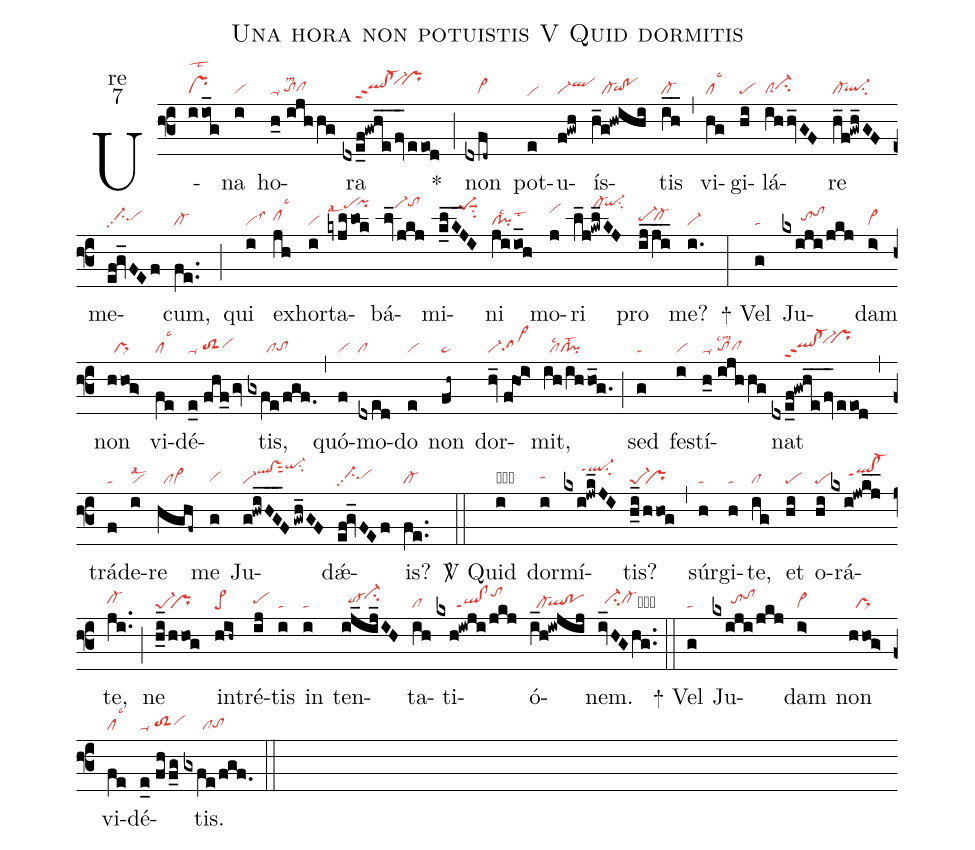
name:Una hora non potuistis V Quid dormitis;
office-part:re;
mode:7;
nabc-lines:1;
%%
(f3) U(iio_g|prlst2)na(i|vi) ho(h_0//ijhhg|ta-/tohglsm2clhg)ra(dxe_f!gwhe__/fv_/eeod|////qlhh!cl-hhppt2``vi-hj``prhj) <sp>*</sp>(;) non(dxfd~|////vi>) pot(e|vihe)u(f!gwh|vi-qlhi)ís(h_g!hwihi|///cl-`qihg!pohg)tis(ih__|cl-) (,) vi(hg|cllsc3)gi(hi|pe)lá(ihhv_GF|clSci-hh)re(h_f!gwh_GF|cl-`ql-hgsu2) me(ef!gv_FEf|//ci-hhpp2vihh)cum,(fe..|cl-) (;) qui(i|vilss3) ex(jh|clhhlsc3)hor(i|vi)ta(kyjllok|pehmlsal7`pihn)bá(lv_jkj|///vi-hmtohn)mi(k_l_K_JI|//////pe-1hlsuu1su2)ni(jiio_h|cl!pilsc2lst3) mo(j|vihk)ri(l_j!kwl_KJ|//////cl-hm`qi-hnsu2) pro(ij_ji__|pe-hh`cl-hh) me?(i.|vi-) (:)
<sp>+</sp> Vel(g|ta) Ju(kxiji/jkj|//////tohhtohj)dam(i>|vi>) non(hho!g>|//pr>) vi(fe|cllsc3)dé(e_0//fhf_/gv|ta-/toS2hgvihh)tis,(gxfe/fgf.|//////cltohg) (,) quó(f|vi)mo(dxed|cl)do(e|vi) non(fh~|ta>) dor(hv_//f@hoi>|vi-sa>hg)mit,(ih/ihho_g.|//cllsc2cl!pilst2) (;) sed(g|ta) fes(i|vi)tí(h_0//ijhhg|ta-/tohglscm2clhg)nat(dxe_f!gwhe__/fv_/eeod|////qlhh!cl-hhppt2``vi-hj``prhj) (,) trá(f|ta)de(i|vilsal2)re(hghf~|//clvi>) me(g|vihg) Ju(g!hwiHG___F/gwh_GF|vi-qlhj!vshjsut2qi-hlsu2)dǽ(ef!gv_FEf|//ci-hhpp2vihh)is?(fe..|cl-) (::)

<sp>V/</sp> Quid(i|obtahh) dor(i|tahh)mí(kxi!jwk_JI|/////ql-hkppt1su2)tis?(h_i_/hhog|pe-1``pr) (,) súr(h|ta)gi(h|ta)te,(ig|cl) et(hi|pe) o(hi|pe)rá(kxi!jwkj__|/////qlhi!cl-hippt1)te,(ji..|cl-hh) (;) ne(h_i_/hhog|pe-1``pr) in(hih~|pe>)tré(ij|pehh)tis(i|ta) in(i|ta) ten(ij_ij_IH|//to-hh`ci-hj)ta(ih|cl)ti(kxh!iwji/jkj|//////ql!clppt1tohk)ó(i_h!iwjij|//cl-`qlhg!pohg)nem.(iv_HGhg..|//ci-hhcl-hhcb) (::)
<sp>+</sp> Vel(g|ta) Ju(kxiji/jkj|//////tohhtohj)dam(i>|vi>) non(hho!g>|//pr>) vi(fe|cllsc3)dé(e_0//fh/f_g|ta-/toS2hgvihh)tis.(gxfe/fgf.|//////cltohg) (::)
